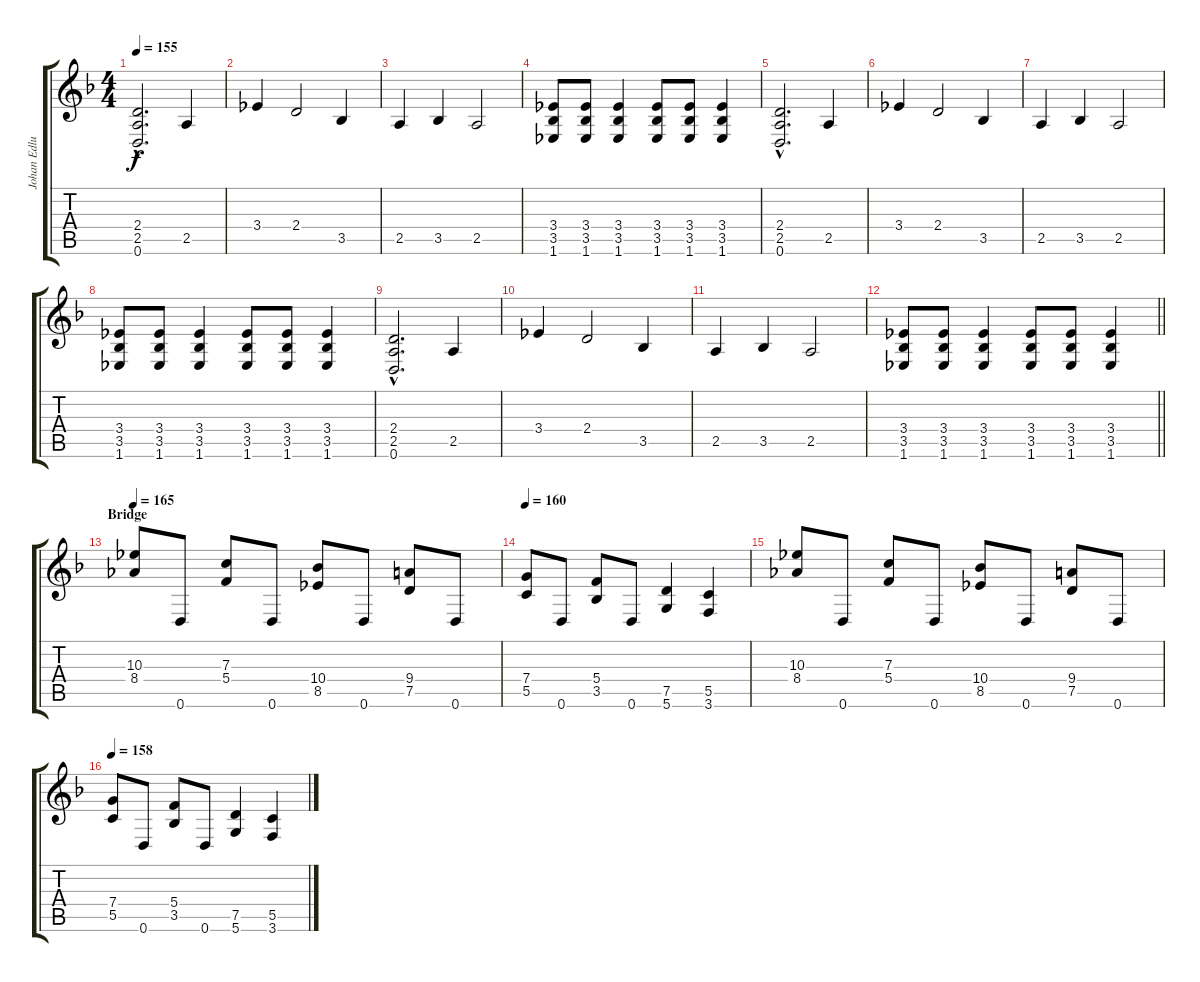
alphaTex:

\track ("Johan Edlund" "Johan Edlu") {instrument distortionguitar}
\staff {score tabs}
\tuning (D4 A3 F3 C3 G2 D2) {hide}
\ts (4 4)
\tempo 155
\clef g2
\ks dminor
(2.4{hac} 2.5{hac} 0.6{hac}).2{d dy f} 2.5.4 |
3.4.4 2.4.2 3.5.4 |
2.5.4 3.5.4 2.5.2 |
(3.4 3.5 1.6).8 (3.4 3.5 1.6).8 (3.4 3.5 1.6).4 (3.4 3.5 1.6).8 (3.4 3.5 1.6).8 (3.4 3.5 1.6).4 |
(2.4{hac} 2.5{hac} 0.6{hac}).2{d} 2.5.4 |
3.4.4 2.4.2 3.5.4 |
2.5.4 3.5.4 2.5.2 |
(3.4 3.5 1.6).8 (3.4 3.5 1.6).8 (3.4 3.5 1.6).4 (3.4 3.5 1.6).8 (3.4 3.5 1.6).8 (3.4 3.5 1.6).4 |
(2.4{hac} 2.5{hac} 0.6{hac}).2{d} 2.5.4 |
3.4.4 2.4.2 3.5.4 |
2.5.4 3.5.4 2.5.2 |
\barLineRight lightlight
(3.4 3.5 1.6).8 (3.4 3.5 1.6).8 (3.4 3.5 1.6).4 (3.4 3.5 1.6).8 (3.4 3.5 1.6).8 (3.4 3.5 1.6).4 |
\section ("" "Bridge")
\tempo 165
(10.3 8.4).8 0.6.8 (7.3 5.4).8 0.6.8 (10.4 8.5).8 0.6.8 (9.4 7.5).8 0.6.8 |
\tempo 160
(7.4 5.5).8 0.6.8 (5.4 3.5).8 0.6.8 (7.5 5.6).4 (5.5 3.6).4 |
(10.3 8.4).8 0.6.8 (7.3 5.4).8 0.6.8 (10.4 8.5).8 0.6.8 (9.4 7.5).8 0.6.8 |
\tempo 158
(7.4 5.5).8 0.6.8 (5.4 3.5).8 0.6.8 (7.5 5.6).4 (5.5 3.6).4
